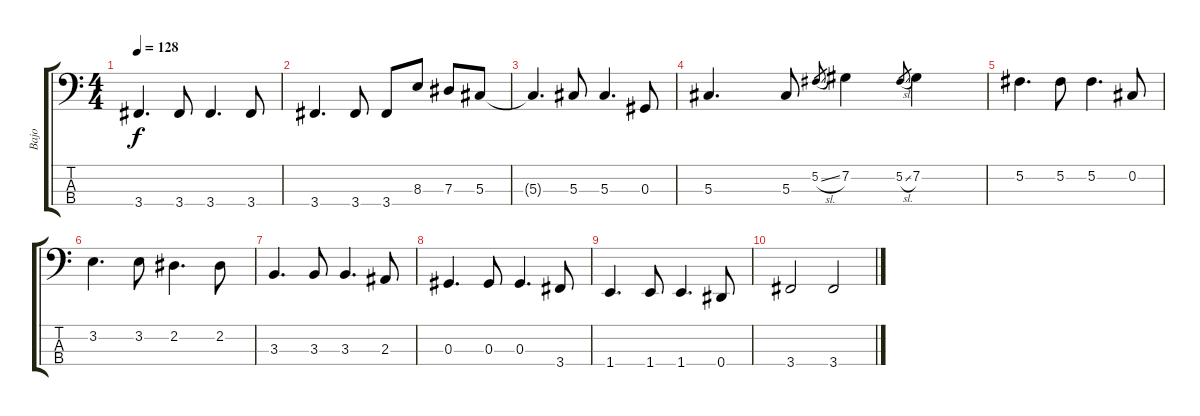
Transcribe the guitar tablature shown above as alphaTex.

\track ("Bajo" "Bajo") {instrument electricbasspick}
\staff {score tabs}
\tuning (Gb2 Db2 Ab1 Eb1) {hide}
\ts (4 4)
\tempo 128
\clef f4
\ks c
3.4.4{d dy f} 3.4.8 3.4.4{d} 3.4.8 |
3.4.4{d} 3.4.8 3.4.8 8.3.8 7.3.8 5.3.8 |
5.3{t}.4{d} 5.3.8 5.3.4{d} 0.3.8 |
5.3.4{d} 5.3.8 5.2{sl}.8{gr} 7.2.4 5.2{sl}.8{gr} 7.2.4 |
5.2.4{d} 5.2.8 5.2.4{d} 0.2.8 |
3.2.4{d} 3.2.8 2.2.4{d} 2.2.8 |
3.3.4{d} 3.3.8 3.3.4{d} 2.3.8 |
0.3.4{d} 0.3.8 0.3.4{d} 3.4.8 |
1.4.4{d} 1.4.8 1.4.4{d} 0.4.8 |
3.4.2 3.4.2
